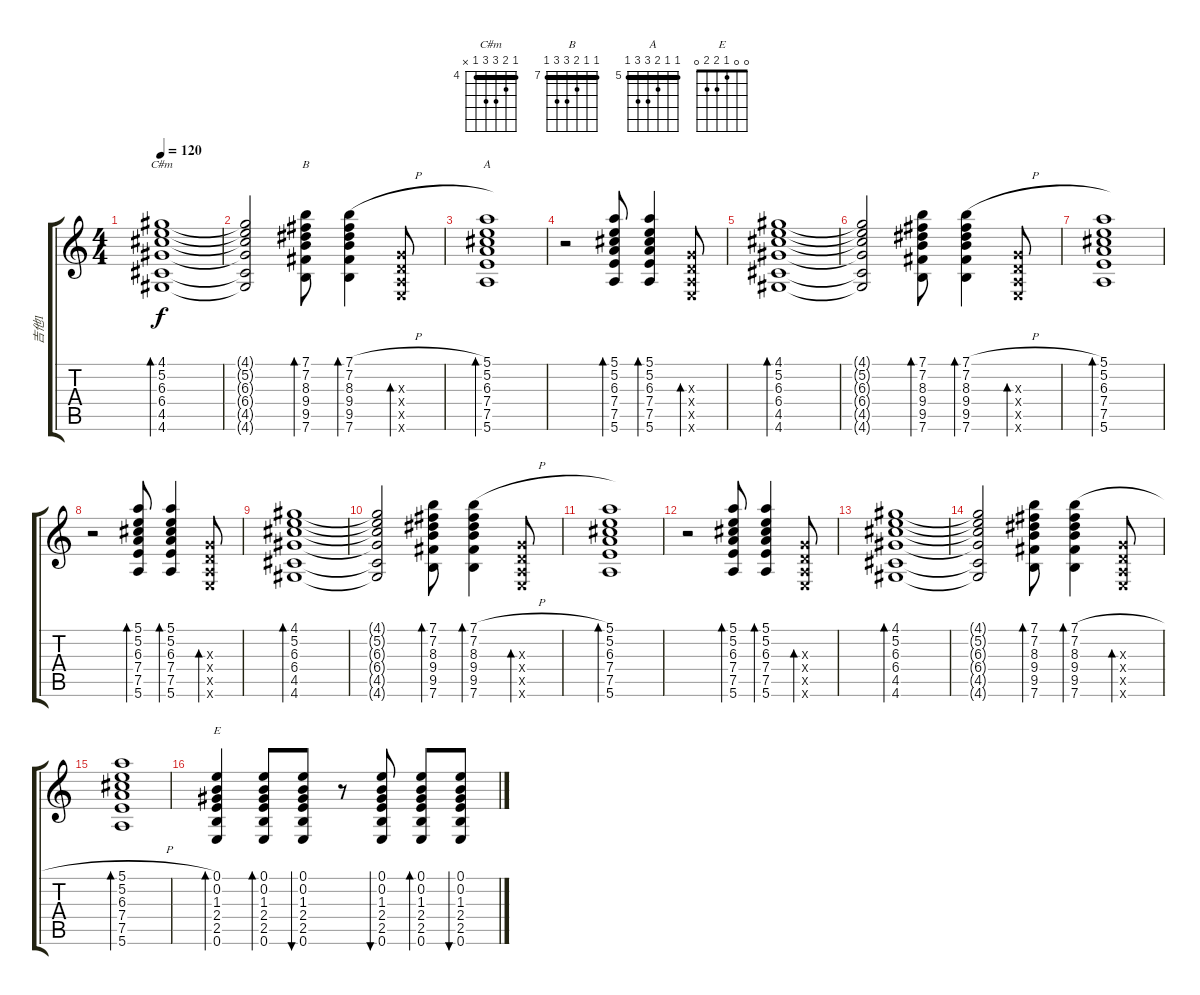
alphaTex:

\track ("吉他1" "吉他1") {instrument acousticguitarsteel}
\staff {score tabs}
\tuning (E4 B3 G3 D3 A2 E2) {hide}
\chord ("C#m" 4 5 6 6 4 x) {firstfret 4 barre 4}
\chord ("B" 7 7 8 9 9 7) {firstfret 7 barre 7}
\chord ("A" 5 5 6 7 7 5) {firstfret 5 barre 5}
\chord ("E" 0 0 1 2 2 0)
\ts (4 4)
\tempo 120
\clef g2
\ks c
(4.1 5.2 6.3 6.4 4.5 4.6).1{bd 30 ch "C#m" dy f} |
(4.1{t} 5.2{t} 6.3{t} 6.4{t} 4.5{t} 4.6{t}).2 (7.1 7.2 8.3 9.4 9.5 7.6).8{bd 30 ch "B"} (7.1{h} 7.2 8.3 9.4 9.5 7.6).4{bd 30} (0.3{x} 0.4{x} 0.5{x} 0.6{x}).8{bd 30} |
(5.1 5.2 6.3 7.4 7.5 5.6).1{bd 30 ch "A"} |
r.2 (5.1 5.2 6.3 7.4 7.5 5.6).8{bd 30} (5.1 5.2 6.3 7.4 7.5 5.6).4{bd 30} (0.3{x} 0.4{x} 0.5{x} 0.6{x}).8{bd 30} |
(4.1 5.2 6.3 6.4 4.5 4.6).1{bd 30} |
(4.1{t} 5.2{t} 6.3{t} 6.4{t} 4.5{t} 4.6{t}).2 (7.1 7.2 8.3 9.4 9.5 7.6).8{bd 30} (7.1{h} 7.2 8.3 9.4 9.5 7.6).4{bd 30} (0.3{x} 0.4{x} 0.5{x} 0.6{x}).8{bd 30} |
(5.1 5.2 6.3 7.4 7.5 5.6).1{bd 30} |
r.2 (5.1 5.2 6.3 7.4 7.5 5.6).8{bd 30} (5.1 5.2 6.3 7.4 7.5 5.6).4{bd 30} (0.3{x} 0.4{x} 0.5{x} 0.6{x}).8{bd 30} |
(4.1 5.2 6.3 6.4 4.5 4.6).1{bd 30} |
(4.1{t} 5.2{t} 6.3{t} 6.4{t} 4.5{t} 4.6{t}).2 (7.1 7.2 8.3 9.4 9.5 7.6).8{bd 30} (7.1{h} 7.2 8.3 9.4 9.5 7.6).4{bd 30} (0.3{x} 0.4{x} 0.5{x} 0.6{x}).8{bd 30} |
(5.1 5.2 6.3 7.4 7.5 5.6).1{bd 30} |
r.2 (5.1 5.2 6.3 7.4 7.5 5.6).8{bd 30} (5.1 5.2 6.3 7.4 7.5 5.6).4{bd 30} (0.3{x} 0.4{x} 0.5{x} 0.6{x}).8{bd 30} |
(4.1 5.2 6.3 6.4 4.5 4.6).1{bd 30} |
(4.1{t} 5.2{t} 6.3{t} 6.4{t} 4.5{t} 4.6{t}).2 (7.1 7.2 8.3 9.4 9.5 7.6).8{bd 30} (7.1{h} 7.2 8.3 9.4 9.5 7.6).4{bd 30} (0.3{x} 0.4{x} 0.5{x} 0.6{x}).8{bd 30} |
(5.1{h} 5.2 6.3 7.4 7.5 5.6).1{bd 30} |
(0.1 0.2 1.3 2.4 2.5 0.6).4{bd 30 ch "E"} (0.1 0.2 1.3 2.4 2.5 0.6).8{bd 30} (0.1 0.2 1.3 2.4 2.5 0.6).8{bu 30} r.8 (0.1 0.2 1.3 2.4 2.5 0.6).8{bu 30} (0.1 0.2 1.3 2.4 2.5 0.6).8{bd 30} (0.1 0.2 1.3 2.4 2.5 0.6).8{bu 30}
